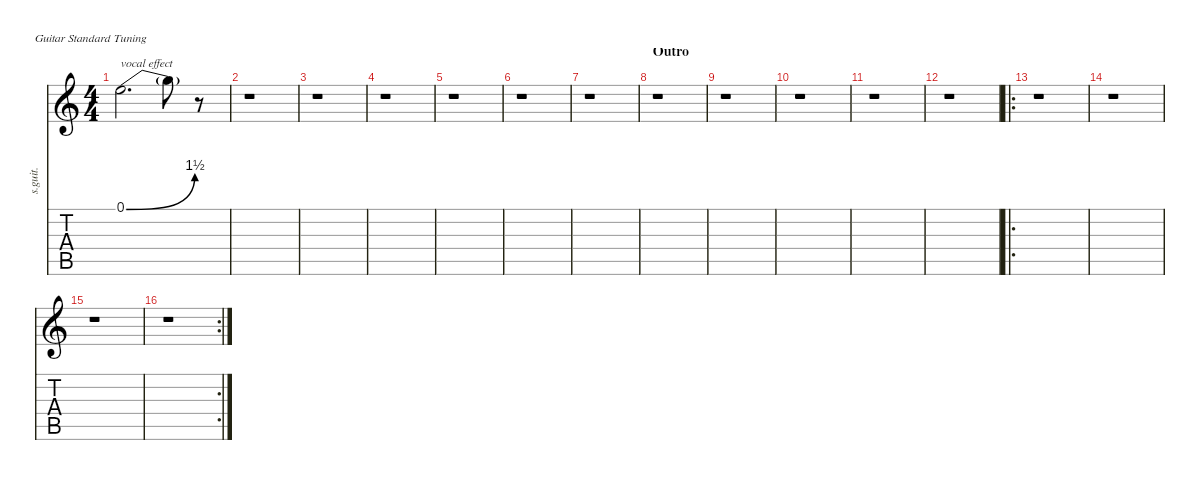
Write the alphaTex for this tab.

\defaultSystemsLayout 4
\hideDynamics
\bracketExtendMode nobrackets
\track ("Ozzy Osbourne - Vocals" "s.guit.") {instrument tenorsax}
\staff {score tabs}
\tuning (E4 B3 G3 D3 A2 E2)
\displaytranspose 12
\ts (4 4)
\tempo (79 hide)
\clef g2
\ks c
0.1{be (bend 0 0 45 6) t}.2{d txt "vocal effect" lyrics (0 "") lyrics (1 "") lyrics (2 "") lyrics (3 "") lyrics (4 "") dy f} 0.1{t}.8{lyrics (0 "") lyrics (1 "") lyrics (2 "") lyrics (3 "") lyrics (4 "")} r.8 |
r.1 |
r.1 |
r.1 |
r.1 |
r.1 |
\tempo (157 hide)
r.1 |
\section ("" "Outro")
r.1 |
r.1 |
r.1 |
r.1 |
r.1 |
\ro
r.1 |
r.1 |
r.1 |
\rc 2
r.1
